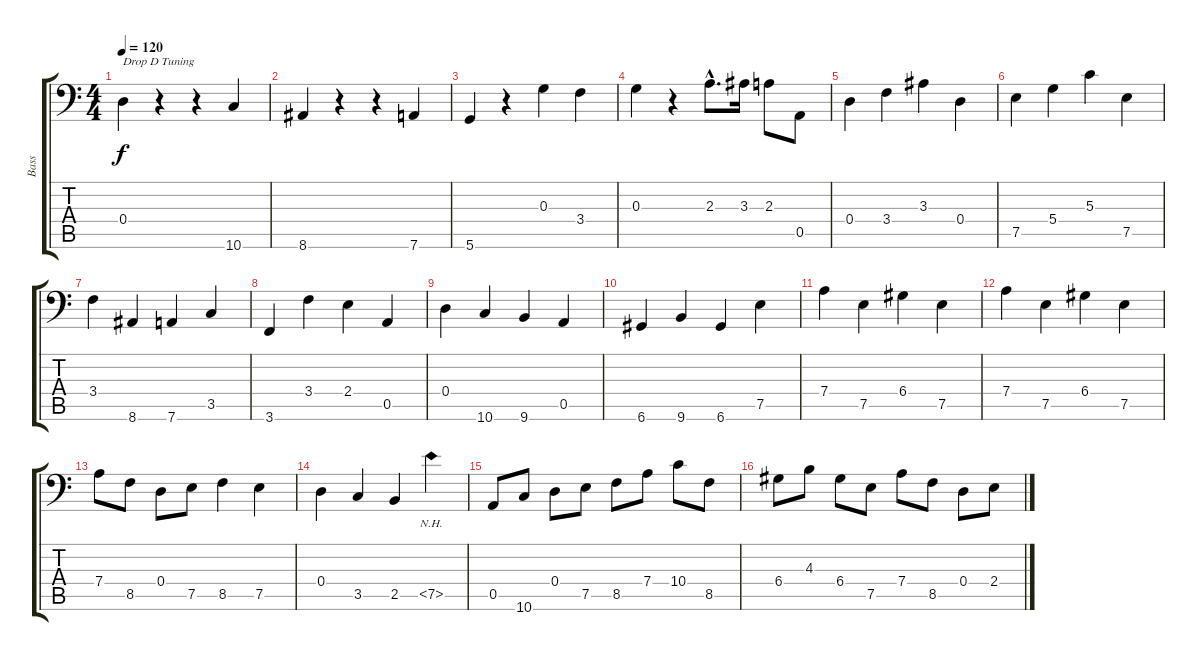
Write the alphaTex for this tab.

\track ("Bass" "Bass") {instrument electricbassfinger}
\staff {score tabs}
\tuning (E3 B2 G2 D2 A1 D1) {hide}
\ts (4 4)
\tempo 120
\clef f4
\ks c
0.4.4{txt "Drop D Tuning" dy f instrument electricbassfinger} r.4 r.4 10.6.4 |
8.6.4 r.4 r.4 7.6.4 |
5.6.4 r.4 0.3.4 3.4.4 |
0.3.4 r.4 2.3{hac}.8{d} 3.3.16 2.3.8 0.5.8 |
0.4.4 3.4.4 3.3.4 0.4.4 |
7.5.4 5.4.4 5.3.4 7.5.4 |
3.4.4 8.6.4 7.6.4 3.5.4 |
3.6.4 3.4.4 2.4.4 0.5.4 |
0.4.4 10.6.4 9.6.4 0.5.4 |
6.6.4 9.6.4 6.6.4 7.5.4 |
7.4.4 7.5.4 6.4.4 7.5.4 |
7.4.4 7.5.4 6.4.4 7.5.4 |
7.4.8 8.5.8 0.4.8 7.5.8 8.5.4 7.5.4 |
0.4.4 3.5.4 2.5.4 7.5{nh}.4 |
0.5.8 10.6.8 0.4.8 7.5.8 8.5.8 7.4.8 10.4.8 8.5.8 |
6.4.8 4.3.8 6.4.8 7.5.8 7.4.8 8.5.8 0.4.8 2.4.8
